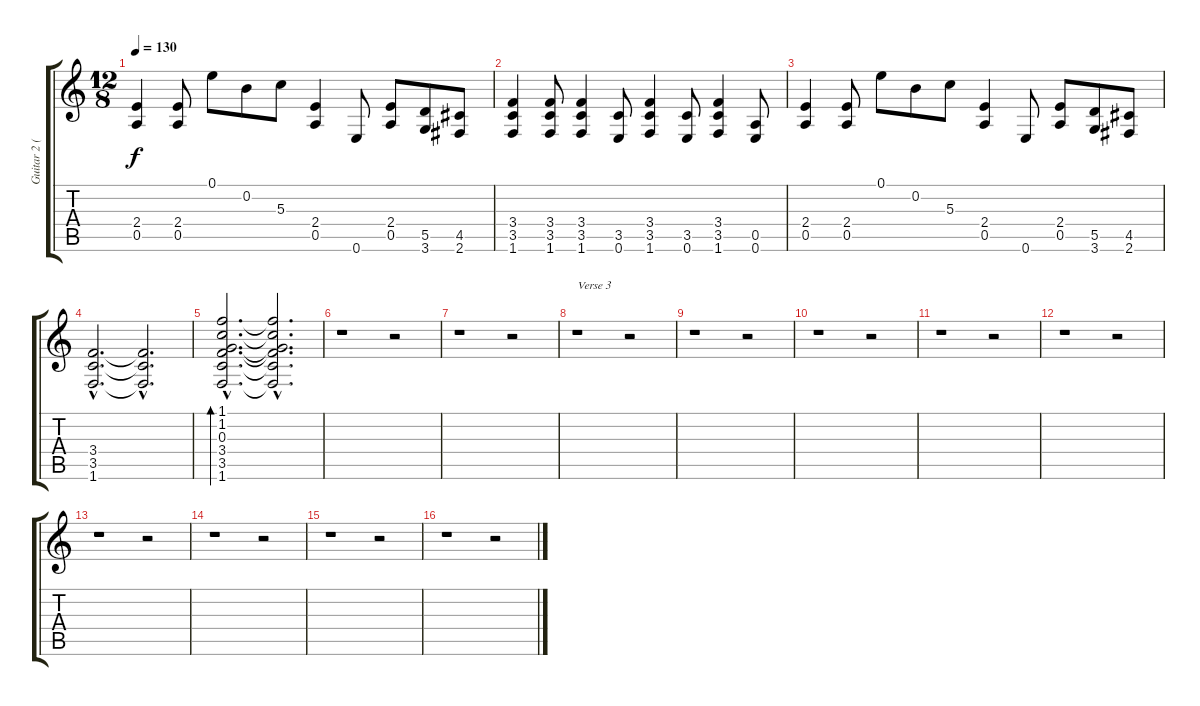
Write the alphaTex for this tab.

\track ("Guitar 2 (Chorus)" "Guitar 2 (") {instrument distortionguitar}
\staff {score tabs}
\tuning (E4 B3 G3 D3 A2 E2) {hide}
\ts (12 8)
\tempo 130
\clef g2
\ks c
(2.4 0.5).4{dy f} (2.4 0.5).8 0.1.8 0.2.8 5.3.8 (2.4 0.5).4 0.6.8 (2.4 0.5).8 (5.5 3.6).8 (4.5 2.6).8 |
(3.4 3.5 1.6).4 (3.4 3.5 1.6).8 (3.4 3.5 1.6).4 (3.5 0.6).8 (3.4 3.5 1.6).4 (3.5 0.6).8 (3.4 3.5 1.6).4 (0.5 0.6).8 |
(2.4 0.5).4 (2.4 0.5).8 0.1.8 0.2.8 5.3.8 (2.4 0.5).4 0.6.8 (2.4 0.5).8 (5.5 3.6).8 (4.5 2.6).8 |
(3.4{hac} 3.5{hac} 1.6{hac}).2{d} (3.4{hac t} 3.5{hac t} 1.6{hac t}).2{d} |
(1.1{hac} 1.2{hac} 0.3{hac} 3.4{hac} 3.5{hac} 1.6{hac}).2{d bd 120} (1.1{hac t} 1.2{hac t} 0.3{hac t} 3.4{hac t} 3.5{hac t} 1.6{hac t}).2{d} |
r.1 r.2 |
r.1 r.2 |
r.1{txt "Verse 3"} r.2 |
r.1 r.2 |
r.1 r.2 |
r.1 r.2 |
r.1 r.2 |
r.1 r.2 |
r.1 r.2 |
r.1 r.2 |
r.1 r.2
